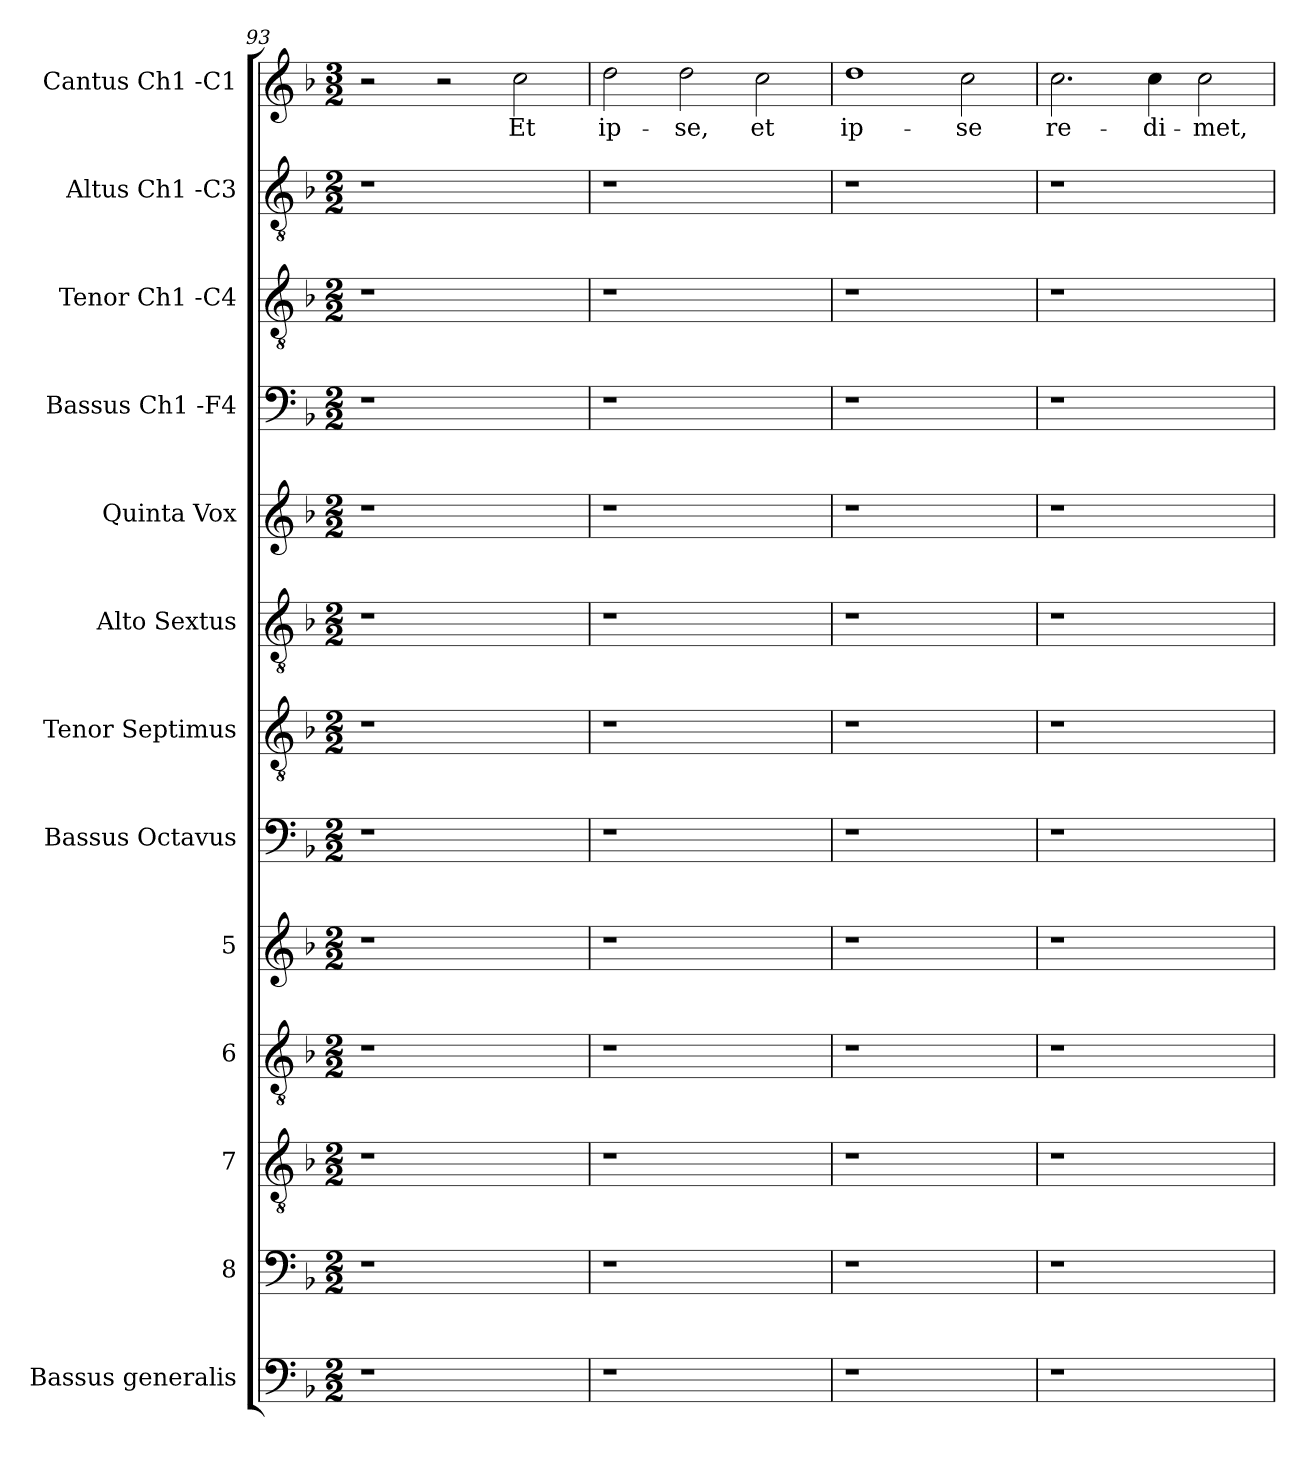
**kern	**kern	**kern	**kern	**kern	**kern	**kern	**kern	**kern	**kern	**kern	**kern	**kern	**text
*part13	*part12	*part11	*part10	*part9	*part8	*part7	*part6	*part5	*part4	*part3	*part2	*part1	*part1
*staff13	*staff12	*staff11	*staff10	*staff9	*staff8	*staff7	*staff6	*staff5	*staff4	*staff3	*staff2	*staff1	*staff1
*I"Bassus generalis	*I"8	*I"7	*I"6	*I"5	*I"Bassus Octavus	*I"Tenor Septimus	*I"Alto Sextus	*I"Quinta Vox	*I"Bassus Ch1 -F4	*I"Tenor Ch1 -C4	*I"Altus Ch1 -C3	*I"Cantus Ch1 -C1	*
*	*	*	*	*	*	*	*	*	*I'B	*I'T	*I'A	*I'C	*
*clefF4	*clefF4	*clefGv2	*clefGv2	*clefG2	*clefF4	*clefGv2	*clefGv2	*clefG2	*clefF4	*clefGv2	*clefGv2	*clefG2	*
*ITrd7c12	*	*	*	*	*	*	*	*	*	*	*	*	*
*k[b-]	*k[b-]	*k[b-]	*k[b-]	*k[b-]	*k[b-]	*k[b-]	*k[b-]	*k[b-]	*k[b-]	*k[b-]	*k[b-]	*k[b-]	*
*F:	*F:	*F:	*F:	*F:	*F:	*F:	*F:	*F:	*F:	*F:	*F:	*F:	*
*M2/2	*M2/2	*M2/2	*M2/2	*M2/2	*M2/2	*M2/2	*M2/2	*M2/2	*M2/2	*M2/2	*M2/2	*M3/2	*
=93	=93	=93	=93	=93	=93	=93	=93	=93	=93	=93	=93	=93	=93
1r	1r	1r	1r	1r	1r	1r	1r	1r	1r	1r	1r	2r	.
.	.	.	.	.	.	.	.	.	.	.	.	2r	.
!	!	!	!	!	!	!	!	!	!	!	!	!	!LO:LY:b
2ryy	2ryy	2ryy	2ryy	2ryy	2ryy	2ryy	2ryy	2ryy	2ryy	2ryy	2ryy	2cc\	Et
=94	=94	=94	=94	=94	=94	=94	=94	=94	=94	=94	=94	=94	=94
!	!	!	!	!	!	!	!	!	!	!	!	!	!LO:LY:b
1r	1r	1r	1r	1r	1r	1r	1r	1r	1r	1r	1r	2dd\	ip-
!	!	!	!	!	!	!	!	!	!	!	!	!	!LO:LY:b
.	.	.	.	.	.	.	.	.	.	.	.	2dd\	-se,
!	!	!	!	!	!	!	!	!	!	!	!	!	!LO:LY:b
2ryy	2ryy	2ryy	2ryy	2ryy	2ryy	2ryy	2ryy	2ryy	2ryy	2ryy	2ryy	2cc\	et
!!LO:LB:g=z
=95	=95	=95	=95	=95	=95	=95	=95	=95	=95	=95	=95	=95	=95
!	!	!	!	!	!	!	!	!	!	!	!	!	!LO:LY:b
1r	1r	1r	1r	1r	1r	1r	1r	1r	1r	1r	1r	1dd	ip-
!	!	!	!	!	!	!	!	!	!	!	!	!	!LO:LY:b
2ryy	2ryy	2ryy	2ryy	2ryy	2ryy	2ryy	2ryy	2ryy	2ryy	2ryy	2ryy	2cc\	-se
=96	=96	=96	=96	=96	=96	=96	=96	=96	=96	=96	=96	=96	=96
!	!	!	!	!	!	!	!	!	!	!	!	!	!LO:LY:b
1r	1r	1r	1r	1r	1r	1r	1r	1r	1r	1r	1r	2.cc\	re-
!	!	!	!	!	!	!	!	!	!	!	!	!	!LO:LY:b
.	.	.	.	.	.	.	.	.	.	.	.	4cc\	-di-
!	!	!	!	!	!	!	!	!	!	!	!	!	!LO:LY:b:rj
2ryy	2ryy	2ryy	2ryy	2ryy	2ryy	2ryy	2ryy	2ryy	2ryy	2ryy	2ryy	2cc\	-met,
=	=	=	=	=	=	=	=	=	=	=	=	=	=
*-	*-	*-	*-	*-	*-	*-	*-	*-	*-	*-	*-	*-	*-
